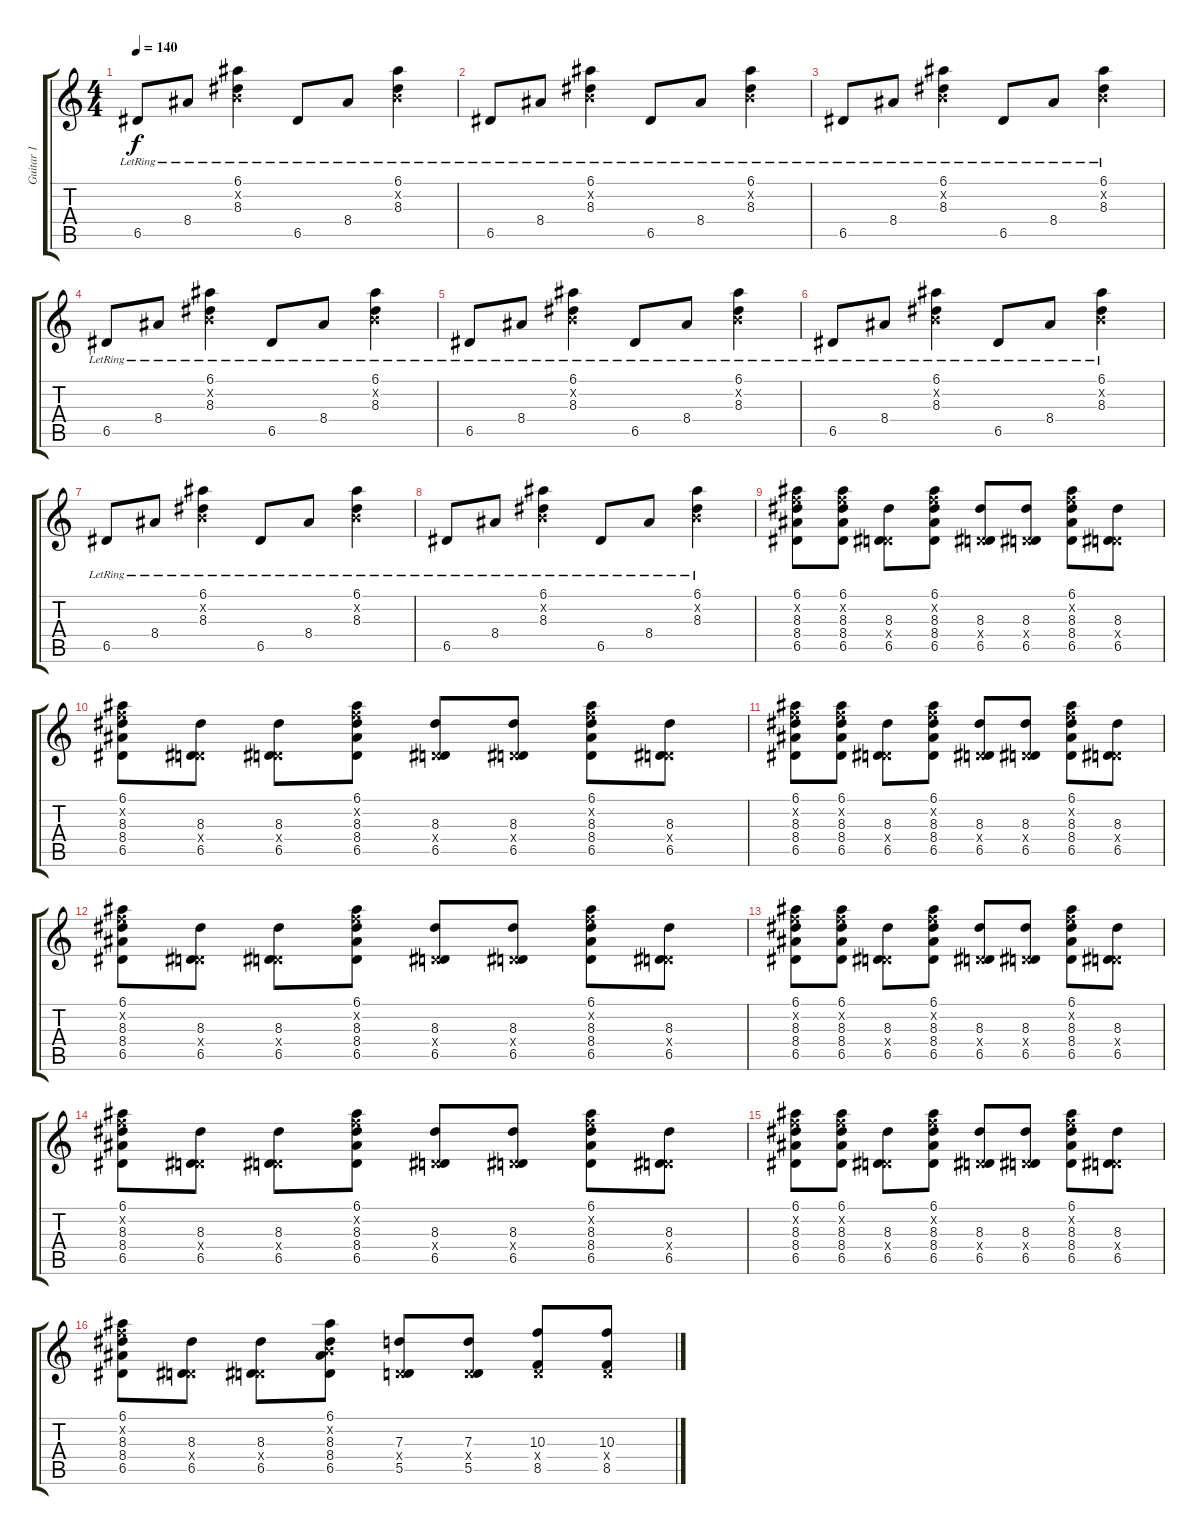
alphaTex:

\track ("Guitar 1" "Guitar 1") {instrument overdrivenguitar}
\staff {score tabs}
\tuning (E4 B3 G3 D3 A2 D2) {hide}
\ts (4 4)
\tempo 140
\clef g2
\ks c
6.5{lr}.8{dy f} 8.4{lr}.8 (6.1{lr} 0.2{x} 8.3{lr}).4 6.5{lr}.8 8.4{lr}.8 (6.1{lr} 0.2{x} 8.3{lr}).4 |
6.5{lr}.8 8.4{lr}.8 (6.1{lr} 0.2{x} 8.3{lr}).4 6.5{lr}.8 8.4{lr}.8 (6.1{lr} 0.2{x} 8.3{lr}).4 |
6.5{lr}.8 8.4{lr}.8 (6.1{lr} 0.2{x} 8.3{lr}).4 6.5{lr}.8 8.4{lr}.8 (6.1{lr} 0.2{x} 8.3{lr}).4 |
6.5{lr}.8 8.4{lr}.8 (6.1{lr} 0.2{x} 8.3{lr}).4 6.5{lr}.8 8.4{lr}.8 (6.1{lr} 0.2{x} 8.3{lr}).4 |
6.5{lr}.8 8.4{lr}.8 (6.1{lr} 0.2{x} 8.3{lr}).4 6.5{lr}.8 8.4{lr}.8 (6.1{lr} 0.2{x} 8.3{lr}).4 |
6.5{lr}.8 8.4{lr}.8 (6.1{lr} 0.2{x} 8.3{lr}).4 6.5{lr}.8 8.4{lr}.8 (6.1{lr} 0.2{x} 8.3{lr}).4 |
6.5{lr}.8 8.4{lr}.8 (6.1{lr} 0.2{x} 8.3{lr}).4 6.5{lr}.8 8.4{lr}.8 (6.1{lr} 0.2{x} 8.3{lr}).4 |
6.5{lr}.8 8.4{lr}.8 (6.1{lr} 0.2{x} 8.3{lr}).4 6.5{lr}.8 8.4{lr}.8 (6.1{lr} 0.2{x} 8.3{lr}).4 |
(6.1 6.2{x} 8.3 8.4 6.5).8 (6.1 6.2{x} 8.3 8.4 6.5).8 (8.3 0.4{x} 6.5).8 (6.1 6.2{x} 8.3 8.4 6.5).8 (8.3 0.4{x} 6.5).8 (8.3 0.4{x} 6.5).8 (6.1 6.2{x} 8.3 8.4 6.5).8 (8.3 0.4{x} 6.5).8 |
(6.1 6.2{x} 8.3 8.4 6.5).8 (8.3 0.4{x} 6.5).8 (8.3 0.4{x} 6.5).8 (6.1 6.2{x} 8.3 8.4 6.5).8 (8.3 0.4{x} 6.5).8 (8.3 0.4{x} 6.5).8 (6.1 6.2{x} 8.3 8.4 6.5).8 (8.3 0.4{x} 6.5).8 |
(6.1 6.2{x} 8.3 8.4 6.5).8 (6.1 6.2{x} 8.3 8.4 6.5).8 (8.3 0.4{x} 6.5).8 (6.1 6.2{x} 8.3 8.4 6.5).8 (8.3 0.4{x} 6.5).8 (8.3 0.4{x} 6.5).8 (6.1 6.2{x} 8.3 8.4 6.5).8 (8.3 0.4{x} 6.5).8 |
(6.1 6.2{x} 8.3 8.4 6.5).8 (8.3 0.4{x} 6.5).8 (8.3 0.4{x} 6.5).8 (6.1 6.2{x} 8.3 8.4 6.5).8 (8.3 0.4{x} 6.5).8 (8.3 0.4{x} 6.5).8 (6.1 6.2{x} 8.3 8.4 6.5).8 (8.3 0.4{x} 6.5).8 |
(6.1 6.2{x} 8.3 8.4 6.5).8 (6.1 6.2{x} 8.3 8.4 6.5).8 (8.3 0.4{x} 6.5).8 (6.1 6.2{x} 8.3 8.4 6.5).8 (8.3 0.4{x} 6.5).8 (8.3 0.4{x} 6.5).8 (6.1 6.2{x} 8.3 8.4 6.5).8 (8.3 0.4{x} 6.5).8 |
(6.1 6.2{x} 8.3 8.4 6.5).8 (8.3 0.4{x} 6.5).8 (8.3 0.4{x} 6.5).8 (6.1 6.2{x} 8.3 8.4 6.5).8 (8.3 0.4{x} 6.5).8 (8.3 0.4{x} 6.5).8 (6.1 6.2{x} 8.3 8.4 6.5).8 (8.3 0.4{x} 6.5).8 |
(6.1 6.2{x} 8.3 8.4 6.5).8 (6.1 6.2{x} 8.3 8.4 6.5).8 (8.3 0.4{x} 6.5).8 (6.1 6.2{x} 8.3 8.4 6.5).8 (8.3 0.4{x} 6.5).8 (8.3 0.4{x} 6.5).8 (6.1 6.2{x} 8.3 8.4 6.5).8 (8.3 0.4{x} 6.5).8 |
(6.1 6.2{x} 8.3 8.4 6.5).8 (8.3 0.4{x} 6.5).8 (8.3 0.4{x} 6.5).8 (6.1 0.2{x} 8.3 8.4 6.5).8 (7.3 0.4{x} 5.5).8 (7.3 0.4{x} 5.5).8 (10.3 0.4{x} 8.5).8 (10.3 0.4{x} 8.5).8
